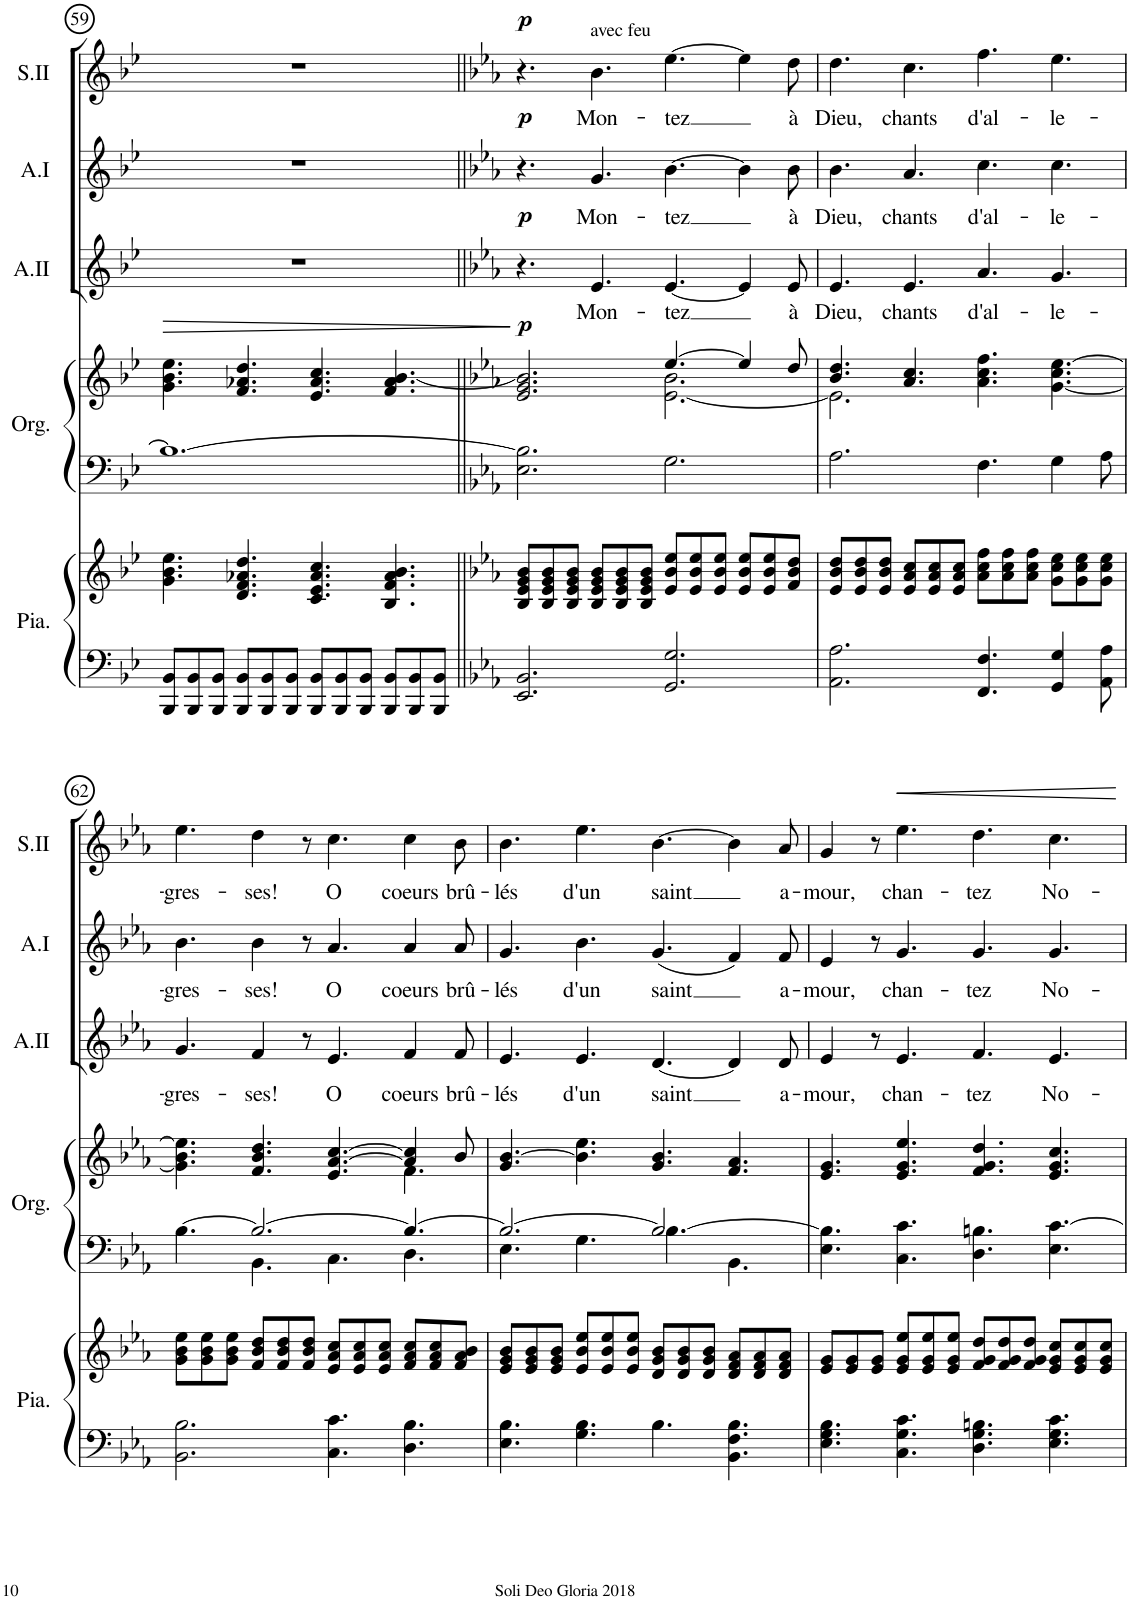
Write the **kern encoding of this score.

**kern	**kern	**kern	**kern	**dynam	**kern	**text	**dynam	**kern	**text	**dynam	**kern	**text	**dynam
*part5	*part5	*part4	*part4	*part4	*part3	*part3	*part3	*part2	*part2	*part2	*part1	*part1	*part1
*staff7	*staff6	*staff5	*staff4	*staff4/5	*staff3	*staff3	*staff3	*staff2	*staff2	*staff2	*staff1	*staff1	*staff1
*I"Piano	*	*I"Orgue	*	*	*I"Alto II	*	*	*I"Alto I	*	*	*I"Soprano II	*	*
*I'Pia.	*	*I'Org.	*	*	*I'A.II	*	*	*I'A.I	*	*	*I'S.II	*	*
!!LO:PB:g=z
*clefF4	*clefG2	*clefF4	*clefG2	*	*clefG2	*	*	*clefG2	*	*	*clefG2	*	*
*k[b-e-]	*k[b-e-]	*k[b-e-]	*k[b-e-]	*	*k[b-e-]	*	*	*k[b-e-]	*	*	*k[b-e-]	*	*
*M12/8	*M12/8	*M12/8	*M12/8	*	*M12/8	*	*	*M12/8	*	*	*M12/8	*	*
=59	=59	=59	=59	=59	=59	=59	=59	=59	=59	=59	=59	=59	=59
!	!	!	!	!LO:HP:b	!	!	!	!	!	!	!	!	!
8BBB-/ 8BB-/L	4.g\ 4.b-\ 4.ee-\	1.B-_	4.g\ 4.b-\ 4.ee-\	>	1.r	.	.	1.r	.	.	1.r	.	.
8BBB-/ 8BB-/	.	.	.	.	.	.	.	.	.	.	.	.	.
8BBB-/ 8BB-/J	.	.	.	.	.	.	.	.	.	.	.	.	.
8BBB-/ 8BB-/L	4.d/ 4.f/ 4.a-X/ 4.dd/	.	4.f/ 4.a-X/ 4.dd/	.	.	.	.	.	.	.	.	.	.
8BBB-/ 8BB-/	.	.	.	.	.	.	.	.	.	.	.	.	.
8BBB-/ 8BB-/J	.	.	.	.	.	.	.	.	.	.	.	.	.
8BBB-/ 8BB-/L	4.c/ 4.e-/ 4.a-/ 4.cc/	.	4.e-/ 4.a-/ 4.cc/	.	.	.	.	.	.	.	.	.	.
8BBB-/ 8BB-/	.	.	.	.	.	.	.	.	.	.	.	.	.
8BBB-/ 8BB-/J	.	.	.	.	.	.	.	.	.	.	.	.	.
8BBB-/ 8BB-/L	4.B-/ 4.f/ 4.a-/ 4.b-/	.	4.f/ 4.a-/ [<4.b-/	.	.	.	.	.	.	.	.	.	.
8BBB-/ 8BB-/	.	.	.	.	.	.	.	.	.	.	.	.	.
8BBB-/ 8BB-/J	.	.	.	.	.	.	.	.	.	.	.	.	.
.	.	.	.	]	.	.	.	.	.	.	.	.	.
=60||	=60||	=60||	=60||	=60||	=60||	=60||	=60||	=60||	=60||	=60||	=60||	=60||	=60||
*k[b-e-a-]	*k[b-e-a-]	*k[b-e-a-]	*k[b-e-a-]	*	*k[b-e-a-]	*	*	*k[b-e-a-]	*	*	*k[b-e-a-]	*	*
*	*	*	*^	*	*	*	*	*	*	*	*	*	*
!	!	!	!	!	!LO:DY:a	!	!	!LO:DY:a	!	!	!LO:DY:a	!	!	!LO:DY:a
2.EE-/ 2.BB-/	8B-/ 8e-/ 8g/ 8b-/L	2.E-\ 2.B-\]	2.e-/ 2.g/ 2.b-/]	2.ryy	p	4.r	.	p	4.r	.	p	4.r	.	p
.	8B-/ 8e-/ 8g/ 8b-/	.	.	.	.	.	.	.	.	.	.	.	.	.
.	8B-/ 8e-/ 8g/ 8b-/J	.	.	.	.	.	.	.	.	.	.	.	.	.
!	!	!	!	!	!	!	!LO:LY:b	!	!	!LO:LY:b	!	!	!LO:LY:b	!
.	8B-/ 8e-/ 8g/ 8b-/L	.	.	.	.	4.e-/	Mon-	.	4.g/	Mon-	.	4.b-\	Mon-	.
.	8B-/ 8e-/ 8g/ 8b-/	.	.	.	.	.	.	.	.	.	.	.	.	.
.	8B-/ 8e-/ 8g/ 8b-/J	.	.	.	.	.	.	.	.	.	.	.	.	.
!	!	!	!	!	!	!	!LO:LY:b	!	!	!LO:LY:b	!	!	!LO:LY:b	!
2.GG/ 2.G/	8e-/ 8b-/ 8ee-/L	2.G\	[4.ee-/	[2.e-\ 2.b-\	.	[4.e-/	-tez	.	[4.b-\	-tez	.	[4.ee-\	-tez	.
.	8e-/ 8b-/ 8ee-/	.	.	.	.	.	.	.	.	.	.	.	.	.
.	8e-/ 8b-/ 8ee-/J	.	.	.	.	.	.	.	.	.	.	.	.	.
.	8e-/ 8b-/ 8ee-/L	.	4ee-/]	.	.	4e-/]	.	.	4b-\]	.	.	4ee-\]	.	.
.	8e-/ 8b-/ 8ee-/	.	.	.	.	.	.	.	.	.	.	.	.	.
!	!	!	!	!	!	!	!LO:LY:b	!	!	!LO:LY:b	!	!	!LO:LY:b	!
.	8f/ 8b-/ 8dd/J	.	8dd/	.	.	8e-/	à	.	8b-\	à	.	8dd\	à	.
=61	=61	=61	=61	=61	=61	=61	=61	=61	=61	=61	=61	=61	=61	=61
!	!	!	!	!	!	!	!LO:LY:b	!	!	!LO:LY:b	!	!	!LO:LY:b	!
2.AA-\ 2.A-\	8e-/ 8b-/ 8dd/L	2.A-\	4.b-/ 4.dd/	2.e-\]	.	4.e-/	Dieu,	.	4.b-\	Dieu,	.	4.dd\	Dieu,	.
.	8e-/ 8b-/ 8dd/	.	.	.	.	.	.	.	.	.	.	.	.	.
.	8e-/ 8b-/ 8dd/J	.	.	.	.	.	.	.	.	.	.	.	.	.
!	!	!	!	!	!	!	!LO:LY:b	!	!	!LO:LY:b	!	!	!LO:LY:b	!
.	8e-/ 8a-/ 8cc/L	.	4.a-/ 4.cc/	.	.	4.e-/	chants	.	4.a-/	chants	.	4.cc\	chants	.
.	8e-/ 8a-/ 8cc/	.	.	.	.	.	.	.	.	.	.	.	.	.
.	8e-/ 8a-/ 8cc/J	.	.	.	.	.	.	.	.	.	.	.	.	.
!	!	!	!	!	!	!	!LO:LY:b	!	!	!LO:LY:b	!	!	!LO:LY:b	!
4.FF/ 4.F/	8a-\ 8cc\ 8ff\L	4.F\	4.a-\ 4.cc\ 4.ff\	2.ryy	.	4.a-/	d'al-	.	4.cc\	d'al-	.	4.ff\	d'al-	.
.	8a-\ 8cc\ 8ff\	.	.	.	.	.	.	.	.	.	.	.	.	.
.	8a-\ 8cc\ 8ff\J	.	.	.	.	.	.	.	.	.	.	.	.	.
!	!	!	!	!	!	!	!LO:LY:b	!	!	!LO:LY:b	!	!	!LO:LY:b	!
4GG/ 4G/	8g\ 8cc\ 8ee-\L	4G\	[4.g\ 4.cc\ [4.ee-\	.	.	4.g/	-le-	.	4.cc\	-le-	.	4.ee-\	-le-	.
.	8g\ 8cc\ 8ee-\	.	.	.	.	.	.	.	.	.	.	.	.	.
8AA-\ 8A-\	8g\ 8cc\ 8ee-\J	8A-\	.	.	.	.	.	.	.	.	.	.	.	.
!!LO:LB:g=z
=62	=62	=62	=62	=62	=62	=62	=62	=62	=62	=62	=62	=62	=62	=62
*	*	*^	*	*	*	*	*	*	*	*	*	*	*	*
!	!	!	!	!	!	!	!	!LO:LY:b	!	!	!LO:LY:b	!	!	!LO:LY:b	!
2.BB-\ 2.B-\	8g\ 8b-\ 8ee-\L	[4.B-\	4.ryy	4.g\] 4.b-\ 4.ee-\]	8ryy	.	4.g/	-gres-	.	4.b-\	-gres-	.	4.ee-\	-gres-	.
*	*	*	*	*v	*v	*	*	*	*	*	*	*	*	*	*
.	8g\ 8b-\ 8ee-\	.	.	.	.	.	.	.	.	.	.	.	.	.
.	8g\ 8b-\ 8ee-\J	.	.	.	.	.	.	.	.	.	.	.	.	.
!	!	!	!	!	!	!	!LO:LY:b	!	!	!LO:LY:b	!	!	!LO:LY:b	!
.	8f/ 8b-/ 8dd/L	2.B-/_	4.BB-\	4.f/ 4.b-/ 4.dd/	.	4f/	-ses!	.	4b-\	-ses!	.	4dd\	-ses!	.
.	8f/ 8b-/ 8dd/	.	.	.	.	.	.	.	.	.	.	.	.	.
.	8f/ 8b-/ 8dd/J	.	.	.	.	8r	.	.	8r	.	.	8r	.	.
!	!	!	!	!	!	!	!LO:LY:b	!	!	!LO:LY:b	!	!	!LO:LY:b	!
4.C\ 4.c\	8e-/ 8a-/ 8cc/L	.	4.C\	4.e-/ [4.a-/ [4.cc/	.	4.e-/	O	.	4.a-/	O	.	4.cc\	O	.
.	8e-/ 8a-/ 8cc/	.	.	.	.	.	.	.	.	.	.	.	.	.
.	8e-/ 8a-/ 8cc/J	.	.	.	.	.	.	.	.	.	.	.	.	.
*	*	*	*	*^	*	*	*	*	*	*	*	*	*	*
!	!	!	!	!	!	!	!	!LO:LY:b	!	!	!LO:LY:b	!	!	!LO:LY:b	!
4.D\ 4.B-\	8f/ 8a-/ 8cc/L	4.B-/_	4.D\	4a-/] 4cc/]	4.f\	.	4f/	coeurs	.	4a-/	coeurs	.	4cc\	coeurs	.
.	8f/ 8a-/ 8cc/	.	.	.	.	.	.	.	.	.	.	.	.	.	.
!	!	!	!	!	!	!	!	!LO:LY:b	!	!	!LO:LY:b	!	!	!LO:LY:b	!
.	8f/ 8a-/ 8b-/J	.	.	8b-/	.	.	8f/	brû-	.	8a-/	brû-	.	8b-\	brû-	.
*	*	*	*	*v	*v	*	*	*	*	*	*	*	*	*	*
=63	=63	=63	=63	=63	=63	=63	=63	=63	=63	=63	=63	=63	=63	=63
!	!	!	!	!	!	!	!LO:LY:b	!	!	!LO:LY:b	!	!	!LO:LY:b	!
4.E-\ 4.B-\	8e-/ 8g/ 8b-/L	2.B-/_	4.E-\	4.g/ [4.b-/	.	4.e-/	-lés	.	4.g/	-lés	.	4.b-\	-lés	.
.	8e-/ 8g/ 8b-/	.	.	.	.	.	.	.	.	.	.	.	.	.
.	8e-/ 8g/ 8b-/J	.	.	.	.	.	.	.	.	.	.	.	.	.
!	!	!	!	!	!	!	!LO:LY:b	!	!	!LO:LY:b	!	!	!LO:LY:b	!
4.G\ 4.B-\	8e-/ 8b-/ 8ee-/L	.	4.G\	4.b-\] 4.ee-\	.	4.e-/	d'un	.	4.b-\	d'un	.	4.ee-\	d'un	.
.	8e-/ 8b-/ 8ee-/	.	.	.	.	.	.	.	.	.	.	.	.	.
.	8e-/ 8b-/ 8ee-/J	.	.	.	.	.	.	.	.	.	.	.	.	.
!	!	!	!	!	!	!	!LO:LY:b	!	!	!LO:LY:b	!	!	!LO:LY:b	!
4.B-\	8d/ 8g/ 8b-/L	2.B-/_	4.B-\	4.g/ 4.b-/	.	[4.d/	saint	.	(4.g/	saint	.	[4.b-\	saint	.
.	8d/ 8g/ 8b-/	.	.	.	.	.	.	.	.	.	.	.	.	.
.	8d/ 8g/ 8b-/J	.	.	.	.	.	.	.	.	.	.	.	.	.
4.BB-\ 4.F\ 4.B-\	8d/ 8f/ 8a-/L	.	4.BB-\	4.f/ 4.a-/	.	4d/]	.	.	4f/)	.	.	4b-\]	.	.
.	8d/ 8f/ 8a-/	.	.	.	.	.	.	.	.	.	.	.	.	.
!	!	!	!	!	!	!	!LO:LY:b	!	!	!LO:LY:b	!	!	!LO:LY:b	!
.	8d/ 8f/ 8a-/J	.	.	.	.	8d/	a-	.	8f/	a-	.	8a-/	a-	.
*	*	*v	*v	*	*	*	*	*	*	*	*	*	*	*
=64	=64	=64	=64	=64	=64	=64	=64	=64	=64	=64	=64	=64	=64
!	!	!	!	!	!	!LO:LY:b	!	!	!LO:LY:b	!	!	!LO:LY:b	!
4.E-\ 4.G\ 4.B-\	8e-/ 8g/L	4.E-\ 4.B-\]	4.e-/ 4.g/	.	4e-/	-mour,	.	4e-/	-mour,	.	4g/	-mour,	.
.	8e-/ 8g/	.	.	.	.	.	.	.	.	.	.	.	.
.	8e-/ 8g/J	.	.	.	8r	.	.	8r	.	.	8r	.	.
!	!	!	!	!	!	!LO:LY:b	!	!	!LO:LY:b	!	!	!LO:LY:b	!LO:HP:b
4.C\ 4.G\ 4.c\	8e-/ 8g/ 8ee-/L	4.C\ 4.c\	4.e-/ 4.g/ 4.ee-/	.	4.e-/	chan-	.	4.g/	chan-	.	4.ee-\	chan-	<
.	8e-/ 8g/ 8ee-/	.	.	.	.	.	.	.	.	.	.	.	.
.	8e-/ 8g/ 8ee-/J	.	.	.	.	.	.	.	.	.	.	.	.
!	!	!	!	!	!	!LO:LY:b	!	!	!LO:LY:b	!	!	!LO:LY:b	!
4.D\ 4.G\ 4.Bn\	8f/ 8g/ 8dd/L	4.D\ 4.Bn\	4.f/ 4.g/ 4.dd/	.	4.f/	-tez	.	4.g/	-tez	.	4.dd\	-tez	.
.	8f/ 8g/ 8dd/	.	.	.	.	.	.	.	.	.	.	.	.
.	8f/ 8g/ 8dd/J	.	.	.	.	.	.	.	.	.	.	.	.
!	!	!	!	!	!	!LO:LY:b	!	!	!LO:LY:b	!	!	!LO:LY:b	!
4.E-\ 4.G\ 4.c\	8e-/ 8g/ 8cc/L	4.E-\ [4.c\	4.e-/ 4.g/ 4.cc/	.	4.e-/	No-	.	4.g/	No-	.	4.cc\	No-	.
.	8e-/ 8g/ 8cc/	.	.	.	.	.	.	.	.	.	.	.	.
.	8e-/ 8g/ 8cc/J	.	.	.	.	.	.	.	.	.	.	.	.
.	.	.	.	.	.	.	.	.	.	.	.	.	[
=	=	=	=	=	=	=	=	=	=	=	=	=	=
*-	*-	*-	*-	*-	*-	*-	*-	*-	*-	*-	*-	*-	*-
